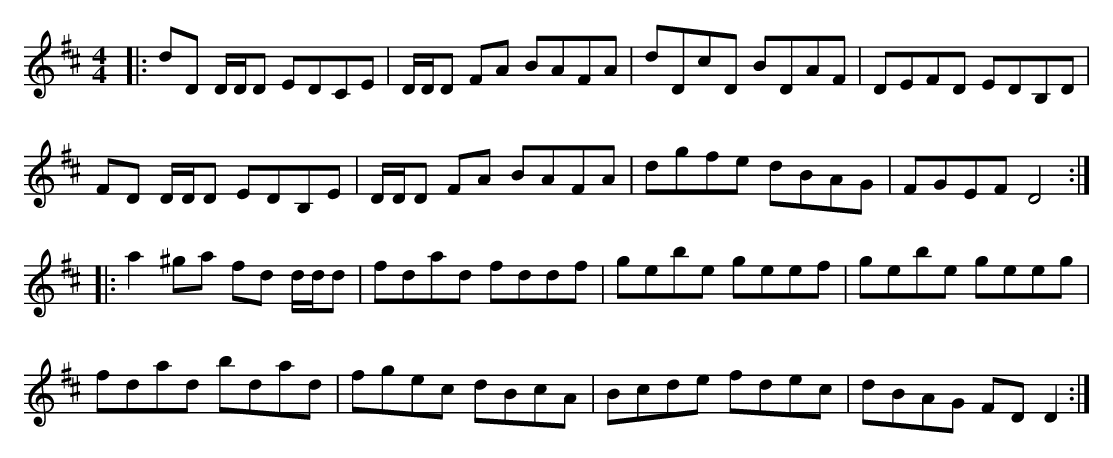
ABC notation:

X:1
M:4/4
K:D
|:dD D/D/D EDCE|D/D/D FA BAFA|dDcD BDAF|DEFD EDB,D|
FD D/D/D EDB,E|D/D/D FA BAFA|dgfe dBAG|FGEF D4:|
|:a2^ga fd d/d/d|fdad fddf|gebe geef|gebe geeg|
fdad bdad|fgec dBcA|Bcde fdec|dBAG FDD2:|
